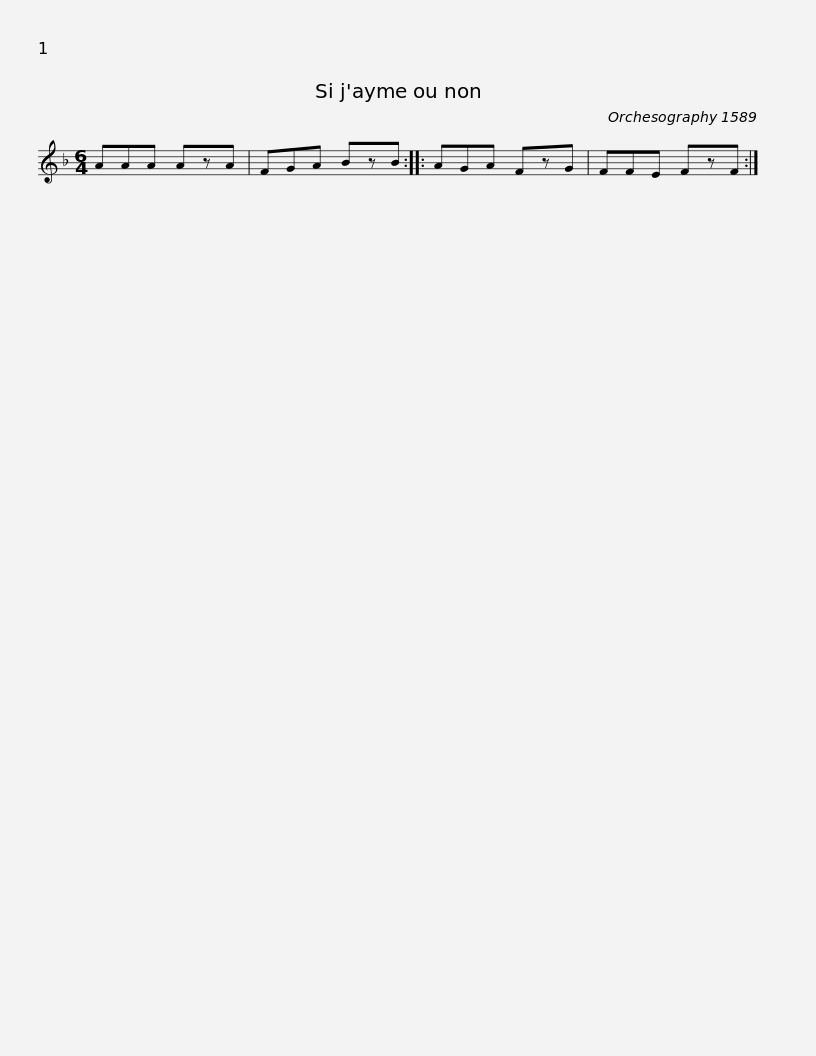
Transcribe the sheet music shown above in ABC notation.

X:1
L:1/8
M:6/4
I:linebreak $
K:F
V:1 treble
V:1
 AAA AzA | FGA BzB :: AGA FzG | FFE FzF :| %4
